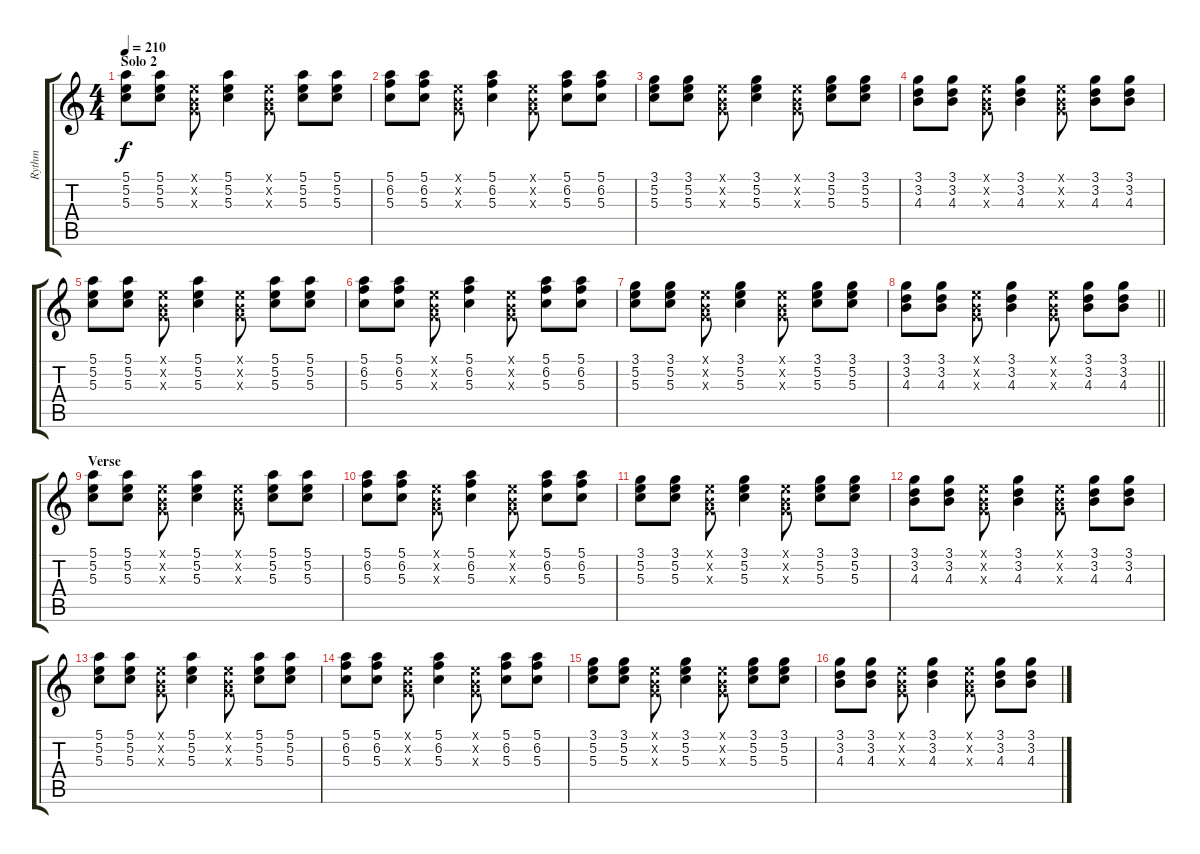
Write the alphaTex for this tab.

\track ("Rythm" "Rythm") {instrument electricguitarclean}
\staff {score tabs}
\tuning (E4 B3 G3 D3 A2 E2) {hide}
\ts (4 4)
\section ("" "Solo 2")
\tempo 210
\clef g2
\ks c
(5.1 5.2 5.3).8{dy f} (5.1 5.2 5.3).8 (0.1{x} 0.2{x} 0.3{x}).8 (5.1 5.2 5.3).4 (0.1{x} 0.2{x} 0.3{x}).8 (5.1 5.2 5.3).8 (5.1 5.2 5.3).8 |
(5.1 6.2 5.3).8 (5.1 6.2 5.3).8 (0.1{x} 0.2{x} 0.3{x}).8 (5.1 6.2 5.3).4 (0.1{x} 0.2{x} 0.3{x}).8 (5.1 6.2 5.3).8 (5.1 6.2 5.3).8 |
(3.1 5.2 5.3).8 (3.1 5.2 5.3).8 (0.1{x} 0.2{x} 0.3{x}).8 (3.1 5.2 5.3).4 (0.1{x} 0.2{x} 0.3{x}).8 (3.1 5.2 5.3).8 (3.1 5.2 5.3).8 |
(3.1 3.2 4.3).8 (3.1 3.2 4.3).8 (0.1{x} 0.2{x} 0.3{x}).8 (3.1 3.2 4.3).4 (0.1{x} 0.2{x} 0.3{x}).8 (3.1 3.2 4.3).8 (3.1 3.2 4.3).8 |
(5.1 5.2 5.3).8 (5.1 5.2 5.3).8 (0.1{x} 0.2{x} 0.3{x}).8 (5.1 5.2 5.3).4 (0.1{x} 0.2{x} 0.3{x}).8 (5.1 5.2 5.3).8 (5.1 5.2 5.3).8 |
(5.1 6.2 5.3).8 (5.1 6.2 5.3).8 (0.1{x} 0.2{x} 0.3{x}).8 (5.1 6.2 5.3).4 (0.1{x} 0.2{x} 0.3{x}).8 (5.1 6.2 5.3).8 (5.1 6.2 5.3).8 |
(3.1 5.2 5.3).8 (3.1 5.2 5.3).8 (0.1{x} 0.2{x} 0.3{x}).8 (3.1 5.2 5.3).4 (0.1{x} 0.2{x} 0.3{x}).8 (3.1 5.2 5.3).8 (3.1 5.2 5.3).8 |
\barLineRight lightlight
(3.1 3.2 4.3).8 (3.1 3.2 4.3).8 (0.1{x} 0.2{x} 0.3{x}).8 (3.1 3.2 4.3).4 (0.1{x} 0.2{x} 0.3{x}).8 (3.1 3.2 4.3).8 (3.1 3.2 4.3).8 |
\section ("" "Verse")
(5.1 5.2 5.3).8 (5.1 5.2 5.3).8 (0.1{x} 0.2{x} 0.3{x}).8 (5.1 5.2 5.3).4 (0.1{x} 0.2{x} 0.3{x}).8 (5.1 5.2 5.3).8 (5.1 5.2 5.3).8 |
(5.1 6.2 5.3).8 (5.1 6.2 5.3).8 (0.1{x} 0.2{x} 0.3{x}).8 (5.1 6.2 5.3).4 (0.1{x} 0.2{x} 0.3{x}).8 (5.1 6.2 5.3).8 (5.1 6.2 5.3).8 |
(3.1 5.2 5.3).8 (3.1 5.2 5.3).8 (0.1{x} 0.2{x} 0.3{x}).8 (3.1 5.2 5.3).4 (0.1{x} 0.2{x} 0.3{x}).8 (3.1 5.2 5.3).8 (3.1 5.2 5.3).8 |
(3.1 3.2 4.3).8 (3.1 3.2 4.3).8 (0.1{x} 0.2{x} 0.3{x}).8 (3.1 3.2 4.3).4 (0.1{x} 0.2{x} 0.3{x}).8 (3.1 3.2 4.3).8 (3.1 3.2 4.3).8 |
(5.1 5.2 5.3).8 (5.1 5.2 5.3).8 (0.1{x} 0.2{x} 0.3{x}).8 (5.1 5.2 5.3).4 (0.1{x} 0.2{x} 0.3{x}).8 (5.1 5.2 5.3).8 (5.1 5.2 5.3).8 |
(5.1 6.2 5.3).8 (5.1 6.2 5.3).8 (0.1{x} 0.2{x} 0.3{x}).8 (5.1 6.2 5.3).4 (0.1{x} 0.2{x} 0.3{x}).8 (5.1 6.2 5.3).8 (5.1 6.2 5.3).8 |
(3.1 5.2 5.3).8 (3.1 5.2 5.3).8 (0.1{x} 0.2{x} 0.3{x}).8 (3.1 5.2 5.3).4 (0.1{x} 0.2{x} 0.3{x}).8 (3.1 5.2 5.3).8 (3.1 5.2 5.3).8 |
(3.1 3.2 4.3).8 (3.1 3.2 4.3).8 (0.1{x} 0.2{x} 0.3{x}).8 (3.1 3.2 4.3).4 (0.1{x} 0.2{x} 0.3{x}).8 (3.1 3.2 4.3).8 (3.1 3.2 4.3).8
